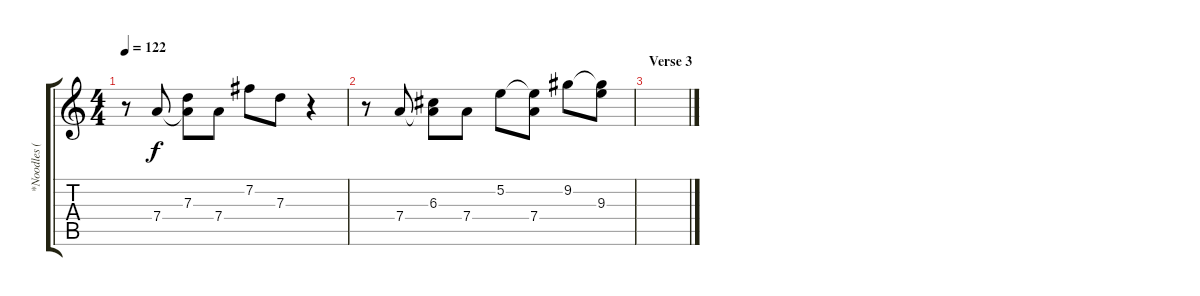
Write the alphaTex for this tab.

\track ("*Noodles (Second guitar)" "*Noodles (") {instrument overdrivenguitar}
\staff {score tabs}
\tuning (E4 B3 G3 D3 A2 E2) {hide}
\ts (4 4)
\tempo 122
\clef g2
\ks c
r.8{dy f} 7.4.8 (7.3 7.4{t}).8 7.4.8 7.2.8 7.3.8 r.4 |
r.8 7.4.8 (6.3 7.4{t}).8 7.4.8 5.2.8 (5.2{t} 7.4).8 9.2.8 (9.2{t} 9.3).8 |
\section ("" "Verse 3")
